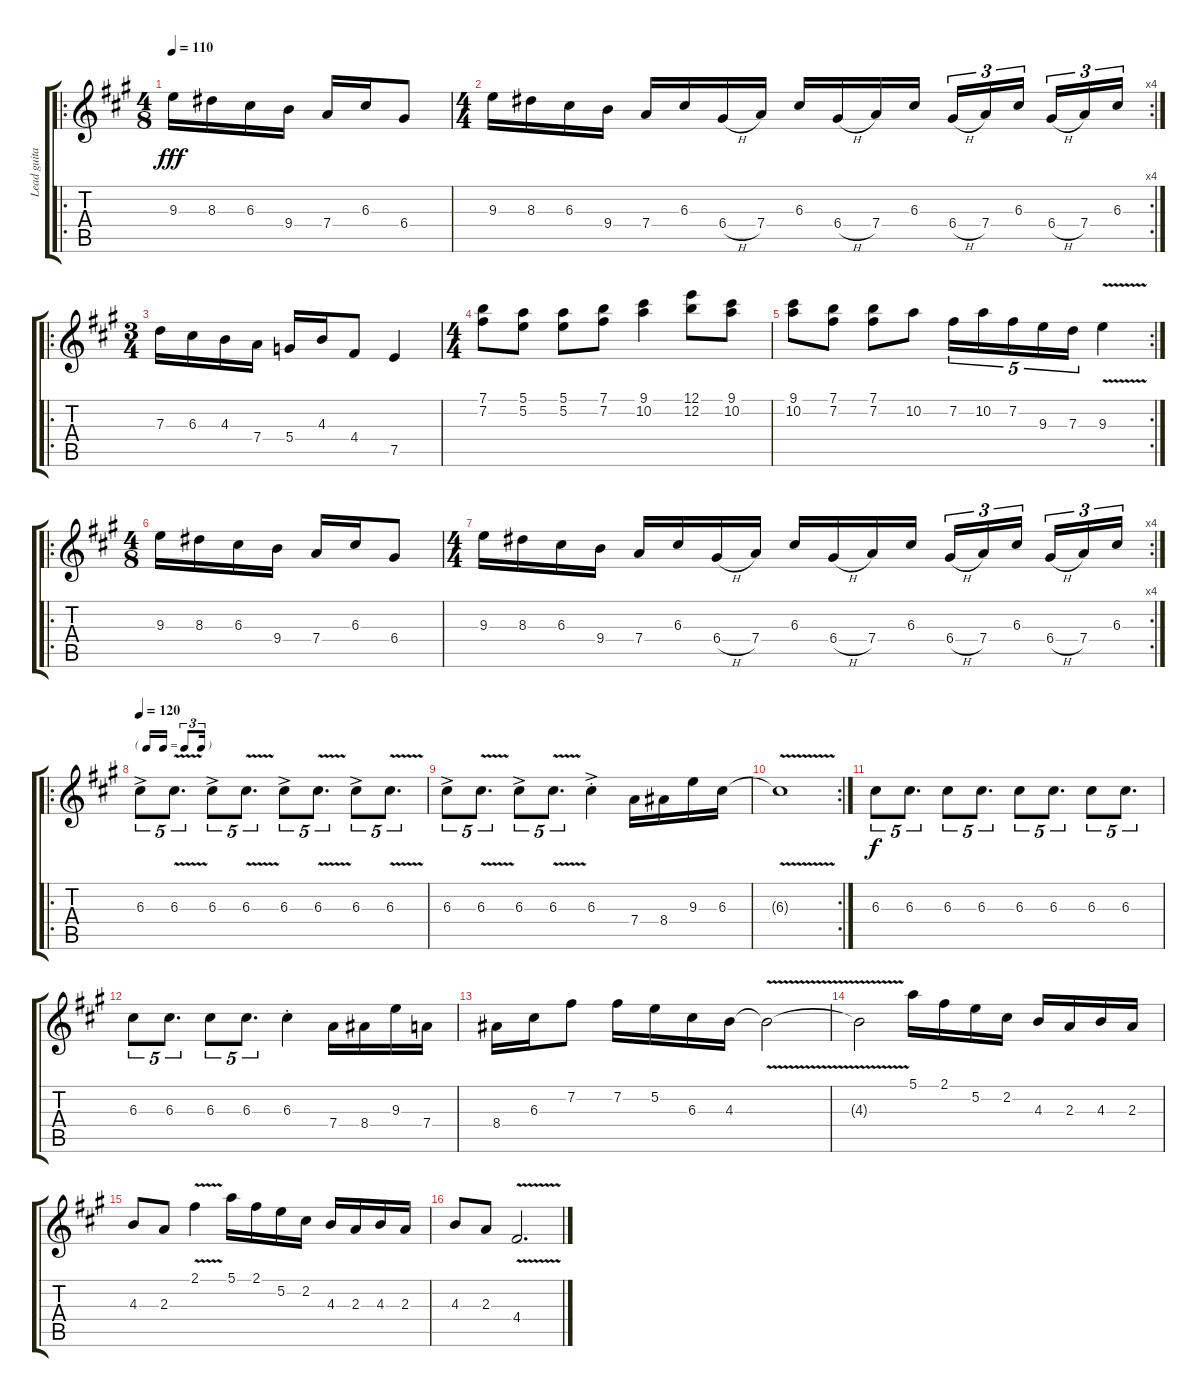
\track ("Lead guitar" "Lead guita") {instrument overdrivenguitar}
\staff {score tabs}
\tuning (E4 B3 G3 D3 A2 E2) {hide}
\ro
\ts (4 8)
\tempo 110
\clef g2
\ks a
9.3.16{dy fff} 8.3.16 6.3.16 9.4.16 7.4.16 6.3.16 6.4.8 |
\rc 4
\ts (4 4)
9.3.16 8.3.16 6.3.16 9.4.16 7.4.16 6.3.16 6.4{h}.16 7.4.16 6.3.16 6.4{h}.16 7.4.16 6.3.16 6.4{h}.16{tu (3 2)} 7.4.16{tu (3 2)} 6.3.16{tu (3 2) beam splitsecondary} 6.4{h}.16{tu (3 2)} 7.4.16{tu (3 2)} 6.3.16{tu (3 2)} |
\ro
\ts (3 4)
7.3.16 6.3.16 4.3.16 7.4.16 5.4.16 4.3.16 4.4.8 7.5.4 |
\ts (4 4)
(7.1 7.2).8 (5.1 5.2).8 (5.1 5.2).8 (7.1 7.2).8 (9.1 10.2).4 (12.1 12.2).8 (9.1 10.2).8 |
\rc 2
(9.1 10.2).8 (7.1 7.2).8 (7.1 7.2).8 10.2.8 7.2.16{tu (5 4)} 10.2.16{tu (5 4)} 7.2.16{tu (5 4)} 9.3.16{tu (5 4)} 7.3.16{tu (5 4)} 9.3{v}.4 |
\ro
\ts (4 8)
9.3.16 8.3.16 6.3.16 9.4.16 7.4.16 6.3.16 6.4.8 |
\rc 4
\ts (4 4)
9.3.16 8.3.16 6.3.16 9.4.16 7.4.16 6.3.16 6.4{h}.16 7.4.16 6.3.16 6.4{h}.16 7.4.16 6.3.16 6.4{h}.16{tu (3 2)} 7.4.16{tu (3 2)} 6.3.16{tu (3 2) beam splitsecondary} 6.4{h}.16{tu (3 2)} 7.4.16{tu (3 2)} 6.3.16{tu (3 2)} |
\ro
\tf triplet16th
\tempo 120
6.3{ac}.8{tu (5 4)} 6.3{v}.8{d tu (5 4)} 6.3{ac}.8{tu (5 4)} 6.3{v}.8{d tu (5 4)} 6.3{ac}.8{tu (5 4)} 6.3{v}.8{d tu (5 4)} 6.3{ac}.8{tu (5 4)} 6.3{v}.8{d tu (5 4)} |
6.3{ac}.8{tu (5 4)} 6.3{v}.8{d tu (5 4)} 6.3{ac}.8{tu (5 4)} 6.3{v}.8{d tu (5 4)} 6.3{ac st}.4 7.4.16 8.4.16 9.3.16 6.3.16 |
\rc 2
6.3{v t}.1 |
6.3.8{tu (5 4) dy f} 6.3.8{d tu (5 4)} 6.3.8{tu (5 4)} 6.3.8{d tu (5 4)} 6.3.8{tu (5 4)} 6.3.8{d tu (5 4)} 6.3.8{tu (5 4)} 6.3.8{d tu (5 4)} |
6.3.8{tu (5 4)} 6.3.8{d tu (5 4)} 6.3.8{tu (5 4)} 6.3.8{d tu (5 4)} 6.3{st}.4 7.4.16 8.4.16 9.3.16 7.4.16 |
8.4.16 6.3.16 7.2.8 7.2.16 5.2.16 6.3.16 4.3.16 4.3{v t}.2 |
4.3{v t}.2 5.1.16 2.1.16 5.2.16 2.2.16 4.3.16 2.3.16 4.3.16 2.3.16 |
4.3.8 2.3.8 2.1{v}.4 5.1.16 2.1.16 5.2.16 2.2.16 4.3.16 2.3.16 4.3.16 2.3.16 |
4.3.8 2.3.8 4.4{v}.2{d}
